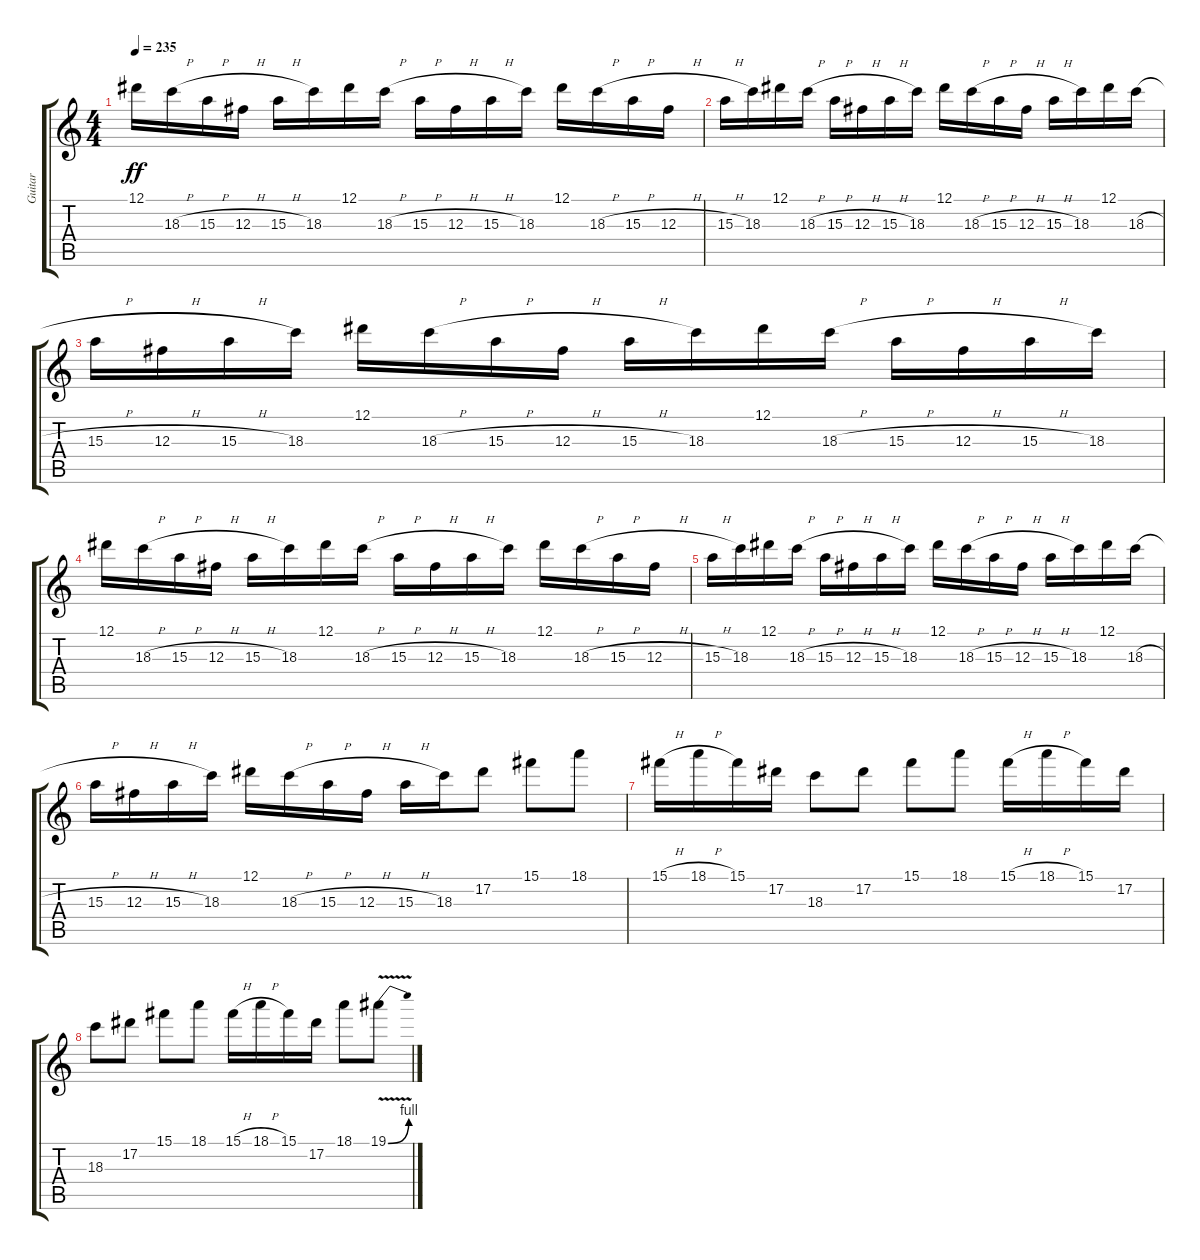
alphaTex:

\track ("Guitar" "Guitar") {instrument overdrivenguitar}
\staff {score tabs}
\tuning (Eb4 Bb3 Gb3 Db3 Ab2 Eb2) {hide}
\ts (4 4)
\tempo 235
\clef g2
\ks c
12.1.16{dy ff} 18.3{h}.16 15.3{h}.16 12.3{h}.16 15.3{h}.16 18.3.16 12.1.16 18.3{h}.16 15.3{h}.16 12.3{h}.16 15.3{h}.16 18.3.16 12.1.16 18.3{h}.16 15.3{h}.16 12.3{h}.16 |
15.3{h}.16 18.3.16 12.1.16 18.3{h}.16 15.3{h}.16 12.3{h}.16 15.3{h}.16 18.3.16 12.1.16 18.3{h}.16 15.3{h}.16 12.3{h}.16 15.3{h}.16 18.3.16 12.1.16 18.3{h}.16 |
15.3{h}.16 12.3{h}.16 15.3{h}.16 18.3.16 12.1.16 18.3{h}.16 15.3{h}.16 12.3{h}.16 15.3{h}.16 18.3.16 12.1.16 18.3{h}.16 15.3{h}.16 12.3{h}.16 15.3{h}.16 18.3.16 |
12.1.16 18.3{h}.16 15.3{h}.16 12.3{h}.16 15.3{h}.16 18.3.16 12.1.16 18.3{h}.16 15.3{h}.16 12.3{h}.16 15.3{h}.16 18.3.16 12.1.16 18.3{h}.16 15.3{h}.16 12.3{h}.16 |
15.3{h}.16 18.3.16 12.1.16 18.3{h}.16 15.3{h}.16 12.3{h}.16 15.3{h}.16 18.3.16 12.1.16 18.3{h}.16 15.3{h}.16 12.3{h}.16 15.3{h}.16 18.3.16 12.1.16 18.3{h}.16 |
15.3{h}.16 12.3{h}.16 15.3{h}.16 18.3.16 12.1.16 18.3{h}.16 15.3{h}.16 12.3{h}.16 15.3{h}.16 18.3.16 17.2.8 15.1.8 18.1.8 |
15.1{h}.16 18.1{h}.16 15.1.16 17.2.16 18.3.8 17.2.8 15.1.8 18.1.8 15.1{h}.16 18.1{h}.16 15.1.16 17.2.16 |
18.3.8 17.2.8 15.1.8 18.1.8 15.1{h}.16 18.1{h}.16 15.1.16 17.2.16 18.1.8 19.1{be (bend 0 0 60 4) v}.8
